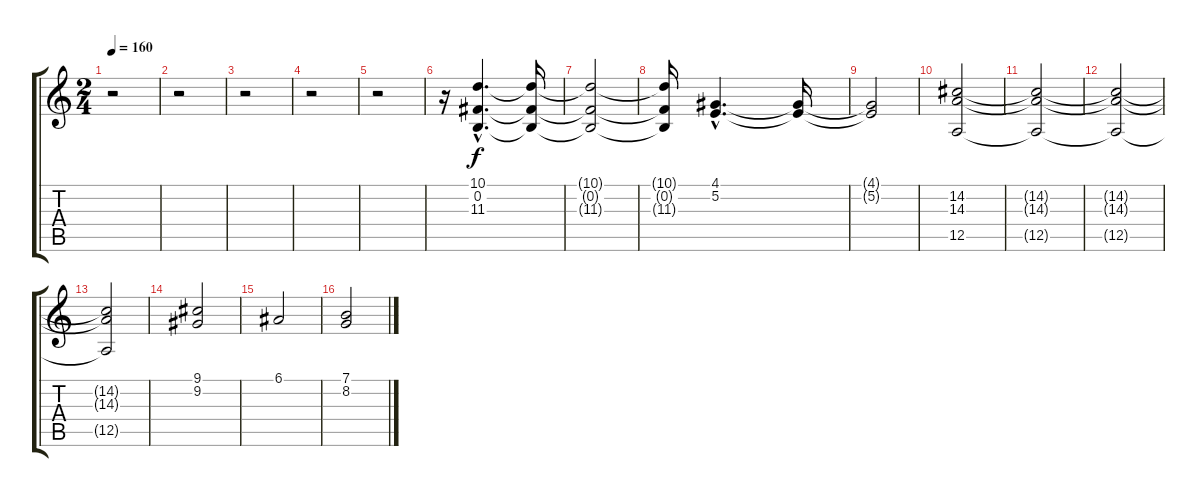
\track "" {instrument stringensemble2}
\staff {score tabs}
\tuning (E4 B3 G3 D3 A2 E2) {hide}
\ts (2 4)
\tempo 160
\clef g2
\ks c
r.2{dy f} |
r.2 |
r.2 |
r.2 |
r.2 |
r.16 (10.1{hac} 0.2{hac} 11.3{hac}).4{d} (10.1{t} 0.2{t} 11.3{t}).16 |
(10.1{t} 0.2{t} 11.3{t}).2 |
(10.1{t} 0.2{t} 11.3{t}).16 (4.1{hac} 5.2{hac}).4{d} (4.1{t} 5.2{t}).16 |
(4.1{t} 5.2{t}).2 |
(14.2 14.3 12.5).2 |
(14.2{t} 14.3{t} 12.5{t}).2 |
(14.2{t} 14.3{t} 12.5{t}).2 |
(14.2{t} 14.3{t} 12.5{t}).2 |
(9.1 9.2).2 |
6.1.2 |
(7.1 8.2).2
